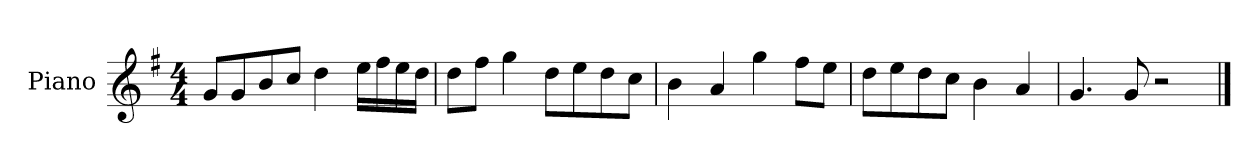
**kern
*part1
*staff1
*I"Piano
*I'P-no
*clefG2
*k[f#]
*M4/4
*MM90
=1
8g/L
8g/
8b/
8cc/J
4dd\
16ee\LL
16ff#\
16ee\
16dd\JJ
=2
8dd\L
8ff#\J
4gg\
8dd\L
8ee\
8dd\
8cc\J
=3
4b\
4a/
4gg\
8ff#\L
8ee\J
=4
8dd\L
8ee\
8dd\
8cc\J
4b\
4a/
=5
4.g/
8g/
2r
==
*-
